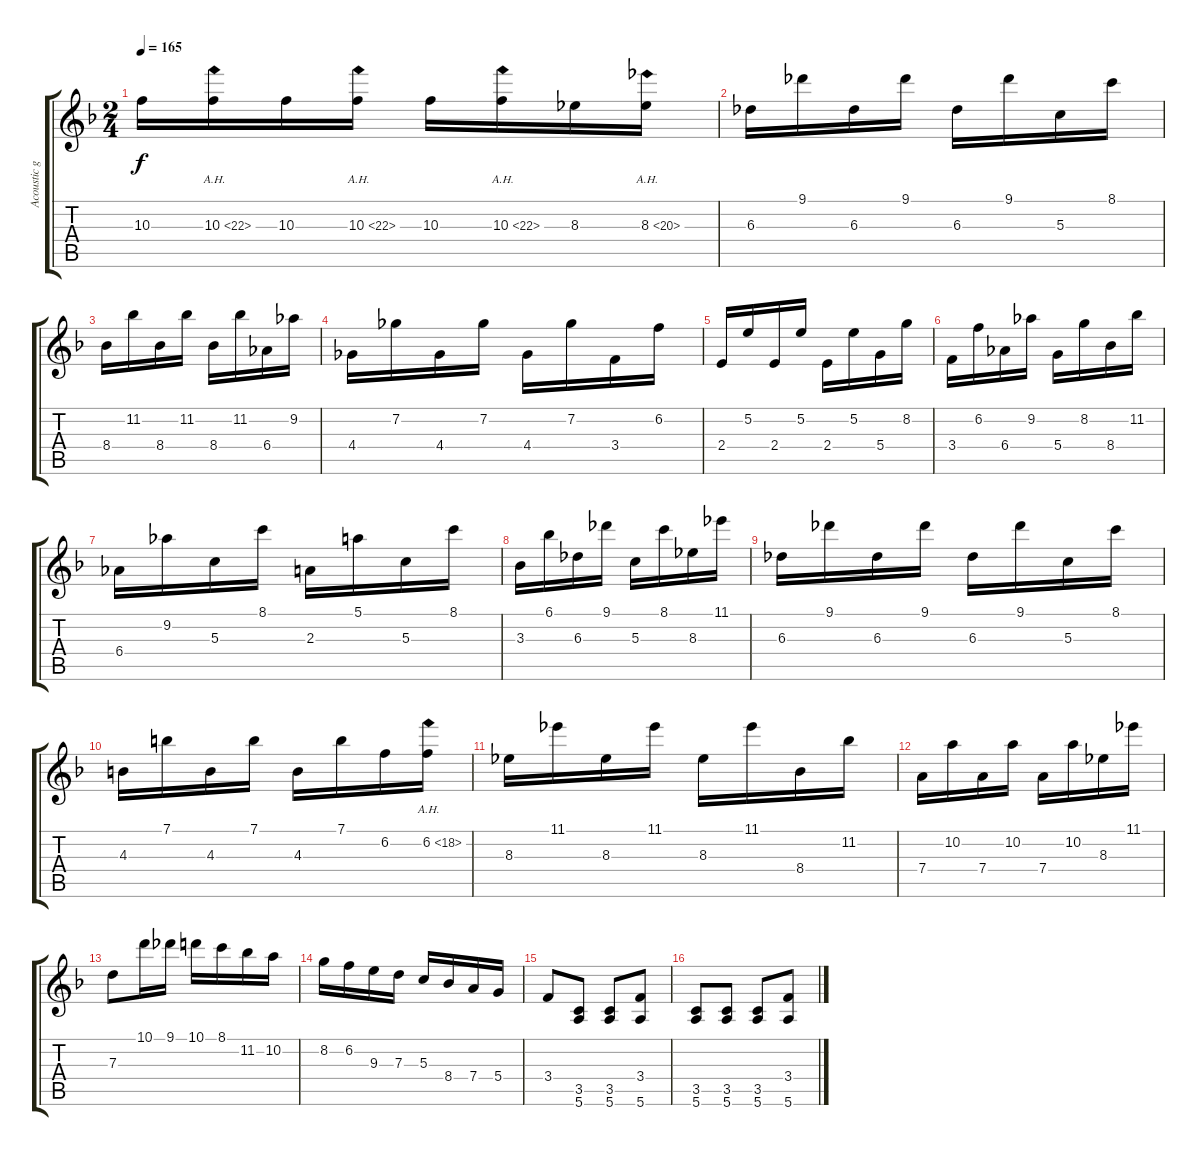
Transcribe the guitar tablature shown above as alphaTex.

\track ("Acoustic guitar 1" "Acoustic g") {instrument acousticguitarsteel}
\staff {score tabs}
\tuning (E4 B3 G3 D3 A2 E2) {hide}
\ts (2 4)
\tempo 165
\clef g2
\ks f
10.3.16{dy f} 10.3{ah 12}.16 10.3.16 10.3{ah 12}.16 10.3.16 10.3{ah 12}.16 8.3.16 8.3{ah 12}.16 |
6.3.16 9.1.16 6.3.16 9.1.16 6.3.16 9.1.16 5.3.16 8.1.16 |
8.4.16 11.2.16 8.4.16 11.2.16 8.4.16 11.2.16 6.4.16 9.2.16 |
4.4.16 7.2.16 4.4.16 7.2.16 4.4.16 7.2.16 3.4.16 6.2.16 |
2.4.16 5.2.16 2.4.16 5.2.16 2.4.16 5.2.16 5.4.16 8.2.16 |
3.4.16 6.2.16 6.4.16 9.2.16 5.4.16 8.2.16 8.4.16 11.2.16 |
6.4.16 9.2.16 5.3.16 8.1.16 2.3.16 5.1.16 5.3.16 8.1.16 |
3.3.16 6.1.16 6.3.16 9.1.16 5.3.16 8.1.16 8.3.16 11.1.16 |
6.3.16 9.1.16 6.3.16 9.1.16 6.3.16 9.1.16 5.3.16 8.1.16 |
4.3.16 7.1.16 4.3.16 7.1.16 4.3.16 7.1.16 6.2.16 6.2{ah 12}.16 |
8.3.16 11.1.16 8.3.16 11.1.16 8.3.16 11.1.16 8.4.16 11.2.16 |
7.4.16 10.2.16 7.4.16 10.2.16 7.4.16 10.2.16 8.3.16 11.1.16 |
7.3.8 10.1.16 9.1.16 10.1.16 8.1.16 11.2.16 10.2.16 |
8.2.16 6.2.16 9.3.16 7.3.16 5.3.16 8.4.16 7.4.16 5.4.16 |
3.4.8{volume 11} (3.5 5.6).8 (3.5 5.6).8 (3.4 5.6).8 |
(3.5 5.6).8 (3.5 5.6).8 (3.5 5.6).8 (3.4 5.6).8
